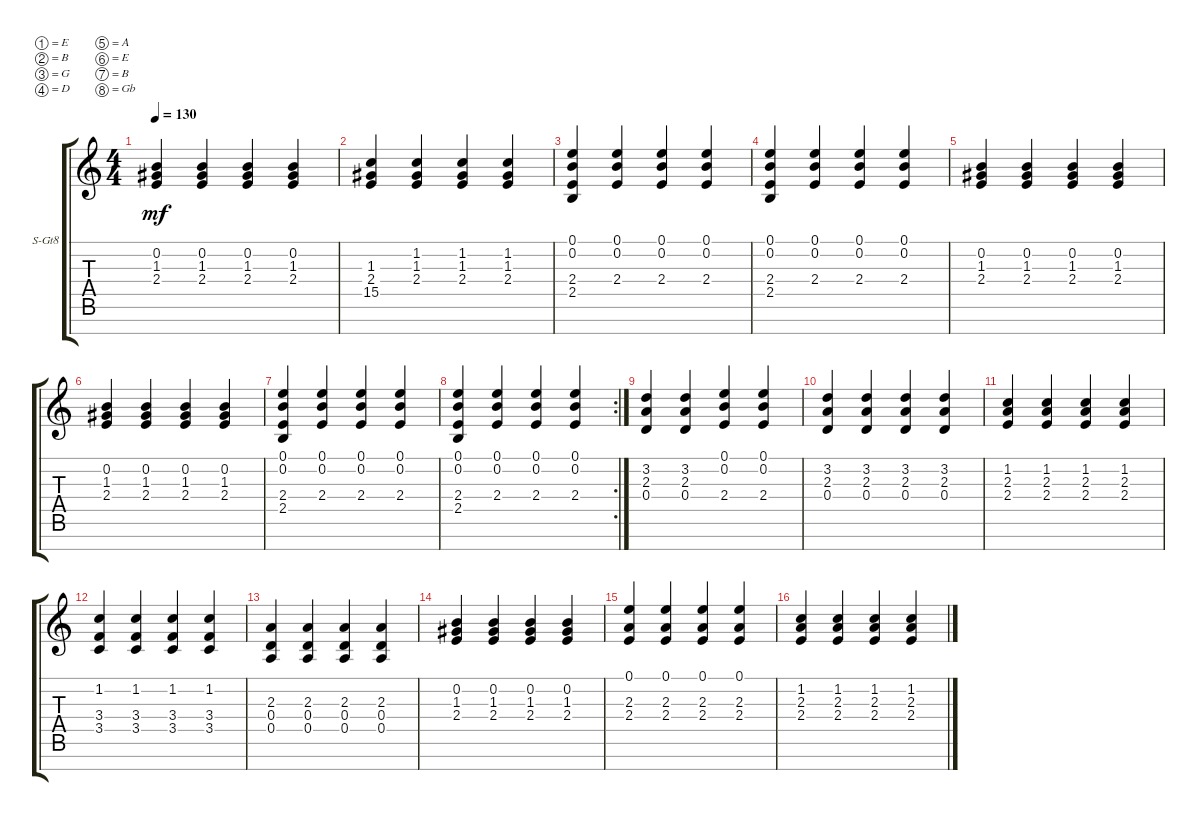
\defaultSystemsLayout 4
\bracketExtendMode groupsimilarinstruments
\firstSystemTrackNameOrientation horizontal
\otherSystemsTrackNameOrientation horizontal
\track ("Steel Guitar" "S-Gt8") {instrument acousticguitarsteel}
\staff {score tabs}
\tuning (E4 B3 G3 D3 A2 E2 B1 Gb1)
\ts (4 4)
\tempo 130
\clef g2
\scale
0.333333
\ks c
(2.4 1.3 0.2).4{dy mf} (2.4 1.3 0.2).4 (2.4 1.3 0.2).4 (2.4 1.3 0.2).4 |
\scale
0.333333 (2.4 1.3 15.5).4 (2.4 1.3 1.2).4 (2.4 1.3 1.2).4 (2.4 1.3 1.2).4 |
\scale
0.333333 (2.4 0.2 0.1 2.5).4 (2.4 0.1 0.2).4 (2.4 0.1 0.2).4 (2.4 0.1 0.2).4 |
\scale
0.333333 (2.4 0.2 0.1 2.5).4 (2.4 0.1 0.2).4 (2.4 0.1 0.2).4 (2.4 0.1 0.2).4 |
\scale
0.333333 (2.4 1.3 0.2).4 (2.4 1.3 0.2).4 (2.4 1.3 0.2).4 (2.4 1.3 0.2).4 |
\scale
0.322917 (2.4 1.3 0.2).4 (2.4 1.3 0.2).4 (2.4 1.3 0.2).4 (2.4 1.3 0.2).4 |
\scale
0.322917 (2.4 0.2 0.1 2.5).4 (2.4 0.1 0.2).4 (2.4 0.1 0.2).4 (2.4 0.1 0.2).4 |
\rc 2
\scale
0.354167 (2.4 0.2 0.1 2.5).4 (2.4 0.1 0.2).4 (2.4 0.1 0.2).4 (2.4 0.1 0.2).4 |
\scale
0.333333 (0.4 2.3 3.2).4 (0.4 2.3 3.2).4 (0.1 0.2 2.4).4 (0.1 0.2 2.4).4 |
\scale
0.333333 (0.4 2.3 3.2).4 (0.4 2.3 3.2).4 (0.4 2.3 3.2).4 (0.4 2.3 3.2).4 |
\scale
0.333333 (2.3 2.4 1.2).4 (2.3 2.4 1.2).4 (2.3 2.4 1.2).4 (2.3 2.4 1.2).4 |
(3.5 3.4 1.2).4 (3.5 3.4 1.2).4 (3.5 3.4 1.2).4 (3.5 3.4 1.2).4 |
(0.4 2.3 0.5).4 (0.4 2.3 0.5).4 (0.4 2.3 0.5).4 (0.4 2.3 0.5).4 |
(2.4 1.3 0.2).4 (2.4 1.3 0.2).4 (2.4 1.3 0.2).4 (2.4 1.3 0.2).4 |
(2.3 2.4 0.1).4 (2.3 2.4 0.1).4 (2.3 2.4 0.1).4 (2.3 2.4 0.1).4 |
(2.3 2.4 1.2).4 (2.3 2.4 1.2).4 (2.3 2.4 1.2).4 (2.3 2.4 1.2).4
